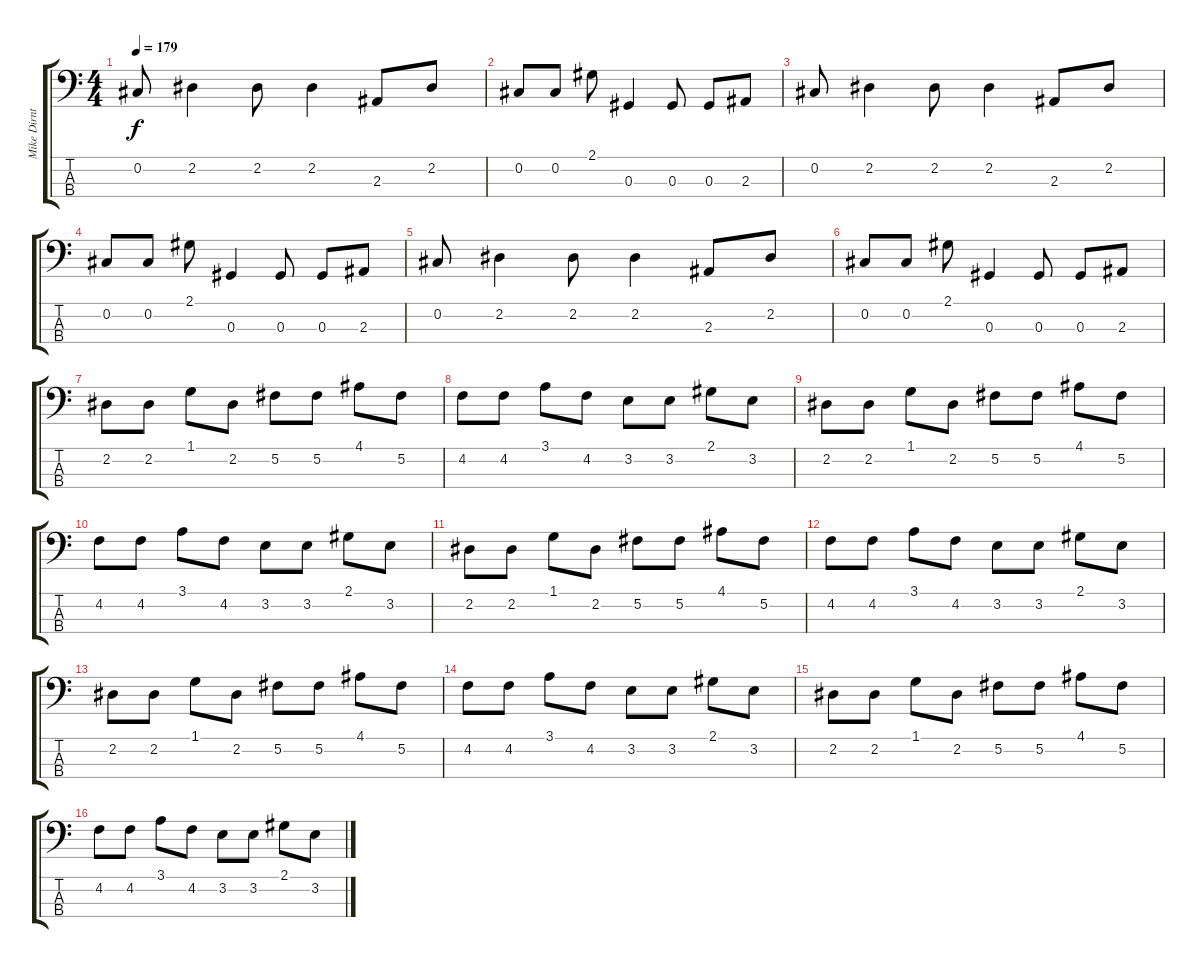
\track ("Mike Dirnt (Bass)" "Mike Dirnt") {instrument electricbassfinger}
\staff {score tabs}
\tuning (Gb2 Db2 Ab1 Eb1) {hide}
\ts (4 4)
\tempo 179
\clef f4
\ks c
0.2.8{dy f} 2.2.4 2.2.8 2.2.4 2.3.8 2.2.8 |
0.2.8 0.2.8 2.1.8 0.3.4 0.3.8 0.3.8 2.3.8 |
0.2.8 2.2.4 2.2.8 2.2.4 2.3.8 2.2.8 |
0.2.8 0.2.8 2.1.8 0.3.4 0.3.8 0.3.8 2.3.8 |
0.2.8 2.2.4 2.2.8 2.2.4 2.3.8 2.2.8 |
0.2.8 0.2.8 2.1.8 0.3.4 0.3.8 0.3.8 2.3.8 |
2.2.8 2.2.8 1.1.8 2.2.8 5.2.8 5.2.8 4.1.8 5.2.8 |
4.2.8 4.2.8 3.1.8 4.2.8 3.2.8 3.2.8 2.1.8 3.2.8 |
2.2.8 2.2.8 1.1.8 2.2.8 5.2.8 5.2.8 4.1.8 5.2.8 |
4.2.8 4.2.8 3.1.8 4.2.8 3.2.8 3.2.8 2.1.8 3.2.8 |
2.2.8 2.2.8 1.1.8 2.2.8 5.2.8 5.2.8 4.1.8 5.2.8 |
4.2.8 4.2.8 3.1.8 4.2.8 3.2.8 3.2.8 2.1.8 3.2.8 |
2.2.8 2.2.8 1.1.8 2.2.8 5.2.8 5.2.8 4.1.8 5.2.8 |
4.2.8 4.2.8 3.1.8 4.2.8 3.2.8 3.2.8 2.1.8 3.2.8 |
2.2.8 2.2.8 1.1.8 2.2.8 5.2.8 5.2.8 4.1.8 5.2.8 |
4.2.8 4.2.8 3.1.8 4.2.8 3.2.8 3.2.8 2.1.8 3.2.8
